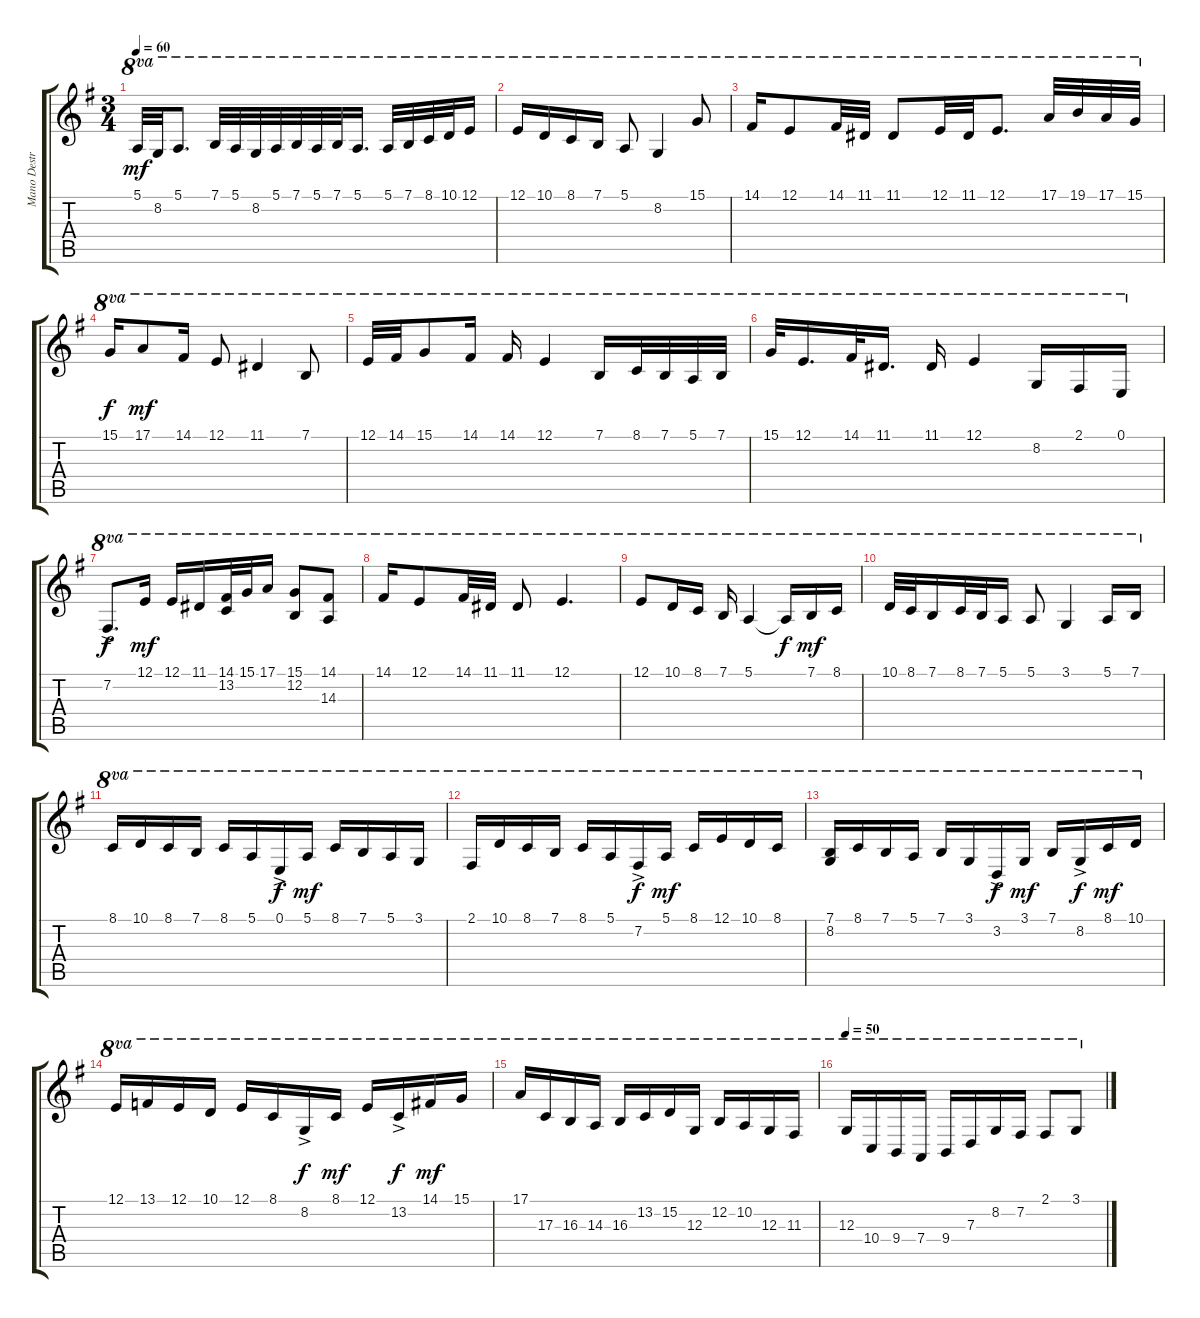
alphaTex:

\track ("Mano Destra" "Mano Destr") {instrument harpsichord}
\staff {score tabs}
\tuning (E4 B3 G3 D3 A2 E2) {hide}
\ts (3 4)
\tempo 60
\clef g2
\ks g
5.1.32{ot 8va dy mf} 8.2.32{ot 8va} 5.1.8{d ot 8va} 7.1.32{ot 8va} 5.1.32{ot 8va} 8.2.32{ot 8va} 5.1.32{ot 8va} 7.1.32{ot 8va} 5.1.32{ot 8va} 7.1.32{ot 8va} 5.1.16{d ot 8va} 5.1.32{ot 8va} 7.1.32{ot 8va} 8.1.32{ot 8va} 10.1.32{ot 8va} 12.1.16{ot 8va} |
12.1.16{ot 8va} 10.1.16{ot 8va} 8.1.16{ot 8va} 7.1.16{ot 8va} 5.1.8{ot 8va} 8.2.4{ot 8va} 15.1.8{ot 8va} |
14.1.16{ot 8va} 12.1.8{ot 8va} 14.1.32{ot 8va} 11.1.32{ot 8va} 11.1.8{ot 8va} 12.1.32{ot 8va} 11.1.32{ot 8va} 12.1.8{d ot 8va} 17.1.32{ot 8va} 19.1.32{ot 8va} 17.1.32{ot 8va} 15.1.32{ot 8va} |
15.1.16{ot 8va dy f} 17.1.8{ot 8va dy mf} 14.1.16{ot 8va} 12.1.8{ot 8va} 11.1.4{ot 8va} 7.1.8{ot 8va} |
12.1.32{ot 8va} 14.1.32{ot 8va} 15.1.8{ot 8va} 14.1.16{ot 8va} 14.1.16{ot 8va} 12.1.4{ot 8va} 7.1.16{ot 8va} 8.1.32{ot 8va} 7.1.32{ot 8va} 5.1.32{ot 8va} 7.1.32{ot 8va} |
15.1.32{ot 8va} 12.1.16{d ot 8va} 14.1.32{ot 8va} 11.1.16{d ot 8va} 11.1.16{ot 8va} 12.1.4{ot 8va} 8.2.16{ot 8va} 2.1.16{ot 8va} 0.1.16{ot 8va} |
7.2{ac}.8{d ot 8va dy f} 12.1.16{ot 8va dy mf} 12.1.16{ot 8va} 11.1.16{ot 8va} (14.1 13.2).32{ot 8va} 15.1.32{ot 8va} 17.1.16{ot 8va} (15.1 12.2).8{ot 8va} (14.1 14.3).8{ot 8va} |
14.1.16{ot 8va} 12.1.8{ot 8va} 14.1.32{ot 8va} 11.1.32{ot 8va} 11.1.8{ot 8va} 12.1.4{d ot 8va} |
12.1.8{ot 8va} 10.1.16{ot 8va} 8.1.16{ot 8va} 7.1.16{ot 8va} 5.1.4{ot 8va} 5.1{t}.16{ot 8va dy f} 7.1.16{ot 8va dy mf} 8.1.16{ot 8va} |
10.1.32{ot 8va} 8.1.32{ot 8va} 7.1.16{ot 8va} 8.1.32{ot 8va} 7.1.32{ot 8va} 5.1.16{ot 8va} 5.1.8{ot 8va} 3.1.4{ot 8va} 5.1.16{ot 8va} 7.1.16{ot 8va} |
8.1.16{ot 8va} 10.1.16{ot 8va} 8.1.16{ot 8va} 7.1.16{ot 8va} 8.1.16{ot 8va} 5.1.16{ot 8va} 0.1{ac}.16{ot 8va dy f} 5.1.16{ot 8va dy mf} 8.1.16{ot 8va} 7.1.16{ot 8va} 5.1.16{ot 8va} 3.1.16{ot 8va} |
2.1.16{ot 8va} 10.1.16{ot 8va} 8.1.16{ot 8va} 7.1.16{ot 8va} 8.1.16{ot 8va} 5.1.16{ot 8va} 7.2{ac}.16{ot 8va dy f} 5.1.16{ot 8va dy mf} 8.1.16{ot 8va} 12.1.16{ot 8va} 10.1.16{ot 8va} 8.1.16{ot 8va} |
(7.1 8.2).16{ot 8va} 8.1.16{ot 8va} 7.1.16{ot 8va} 5.1.16{ot 8va} 7.1.16{ot 8va} 3.1.16{ot 8va} 3.2{ac}.16{ot 8va dy f} 3.1.16{ot 8va dy mf} 7.1.16{ot 8va} 8.2{ac}.16{ot 8va dy f} 8.1.16{ot 8va dy mf} 10.1.16{ot 8va} |
12.1.16{ot 8va} 13.1.16{ot 8va} 12.1.16{ot 8va} 10.1.16{ot 8va} 12.1.16{ot 8va} 8.1.16{ot 8va} 8.2{ac}.16{ot 8va dy f} 8.1.16{ot 8va dy mf} 12.1.16{ot 8va} 13.2{ac}.16{ot 8va dy f} 14.1.16{ot 8va dy mf} 15.1.16{ot 8va} |
17.1.16{ot 8va} 17.3.16{ot 8va} 16.3.16{ot 8va} 14.3.16{ot 8va} 16.3.16{ot 8va} 13.2.16{ot 8va} 15.2.16{ot 8va} 12.3.16{ot 8va} 12.2.16{ot 8va} 10.2.16{ot 8va} 12.3.16{ot 8va} 11.3.16{ot 8va} |
\tempo 50
12.3.16{ot 8va} 10.4.16{ot 8va} 9.4.16{ot 8va} 7.4.16{ot 8va} 9.4.16{ot 8va} 7.3.16{ot 8va} 8.2.16{ot 8va} 7.2.16{ot 8va} 2.1.8{ot 8va} 3.1.8{ot 8va}
